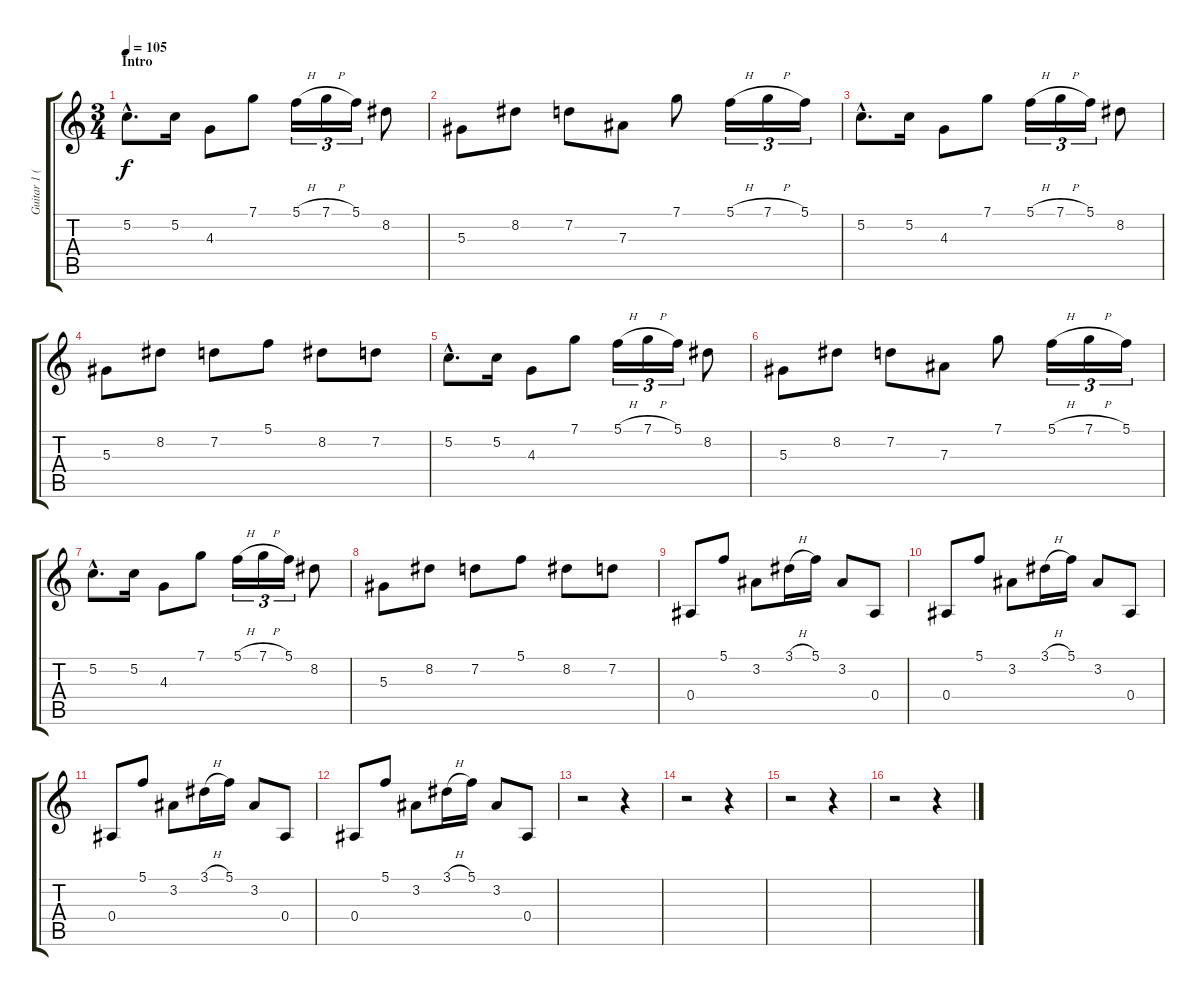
\track ("Guitar 1 (Clean)" "Guitar 1 (") {instrument acousticguitarsteel}
\staff {score tabs}
\tuning (C4 G3 Eb3 Bb2 F2 C2) {hide}
\ts (3 4)
\section ("" "Intro")
\tempo 105
\clef g2
\ks c
5.2{hac}.8{d dy f instrument acousticguitarsteel} 5.2.16 4.3.8 7.1.8 5.1{h}.16{tu (3 2)} 7.1{h}.16{tu (3 2)} 5.1.16{tu (3 2)} 8.2.8 |
5.3.8 8.2.8 7.2.8 7.3.8 7.1.8 5.1{h}.16{tu (3 2)} 7.1{h}.16{tu (3 2)} 5.1.16{tu (3 2)} |
5.2{hac}.8{d} 5.2.16 4.3.8 7.1.8 5.1{h}.16{tu (3 2)} 7.1{h}.16{tu (3 2)} 5.1.16{tu (3 2)} 8.2.8 |
5.3.8 8.2.8 7.2.8 5.1.8 8.2.8 7.2.8 |
5.2{hac}.8{d} 5.2.16 4.3.8 7.1.8 5.1{h}.16{tu (3 2)} 7.1{h}.16{tu (3 2)} 5.1.16{tu (3 2)} 8.2.8 |
5.3.8 8.2.8 7.2.8 7.3.8 7.1.8 5.1{h}.16{tu (3 2)} 7.1{h}.16{tu (3 2)} 5.1.16{tu (3 2)} |
5.2{hac}.8{d} 5.2.16 4.3.8 7.1.8 5.1{h}.16{tu (3 2)} 7.1{h}.16{tu (3 2)} 5.1.16{tu (3 2)} 8.2.8 |
5.3.8 8.2.8 7.2.8 5.1.8 8.2.8 7.2.8 |
0.4.8 5.1.8 3.2.8 3.1{h}.16 5.1.16 3.2.8 0.4.8 |
0.4.8 5.1.8 3.2.8 3.1{h}.16 5.1.16 3.2.8 0.4.8 |
0.4.8 5.1.8 3.2.8 3.1{h}.16 5.1.16 3.2.8 0.4.8 |
0.4.8 5.1.8 3.2.8 3.1{h}.16 5.1.16 3.2.8 0.4.8 |
r.2 r.4 |
r.2 r.4 |
r.2 r.4 |
r.2 r.4
